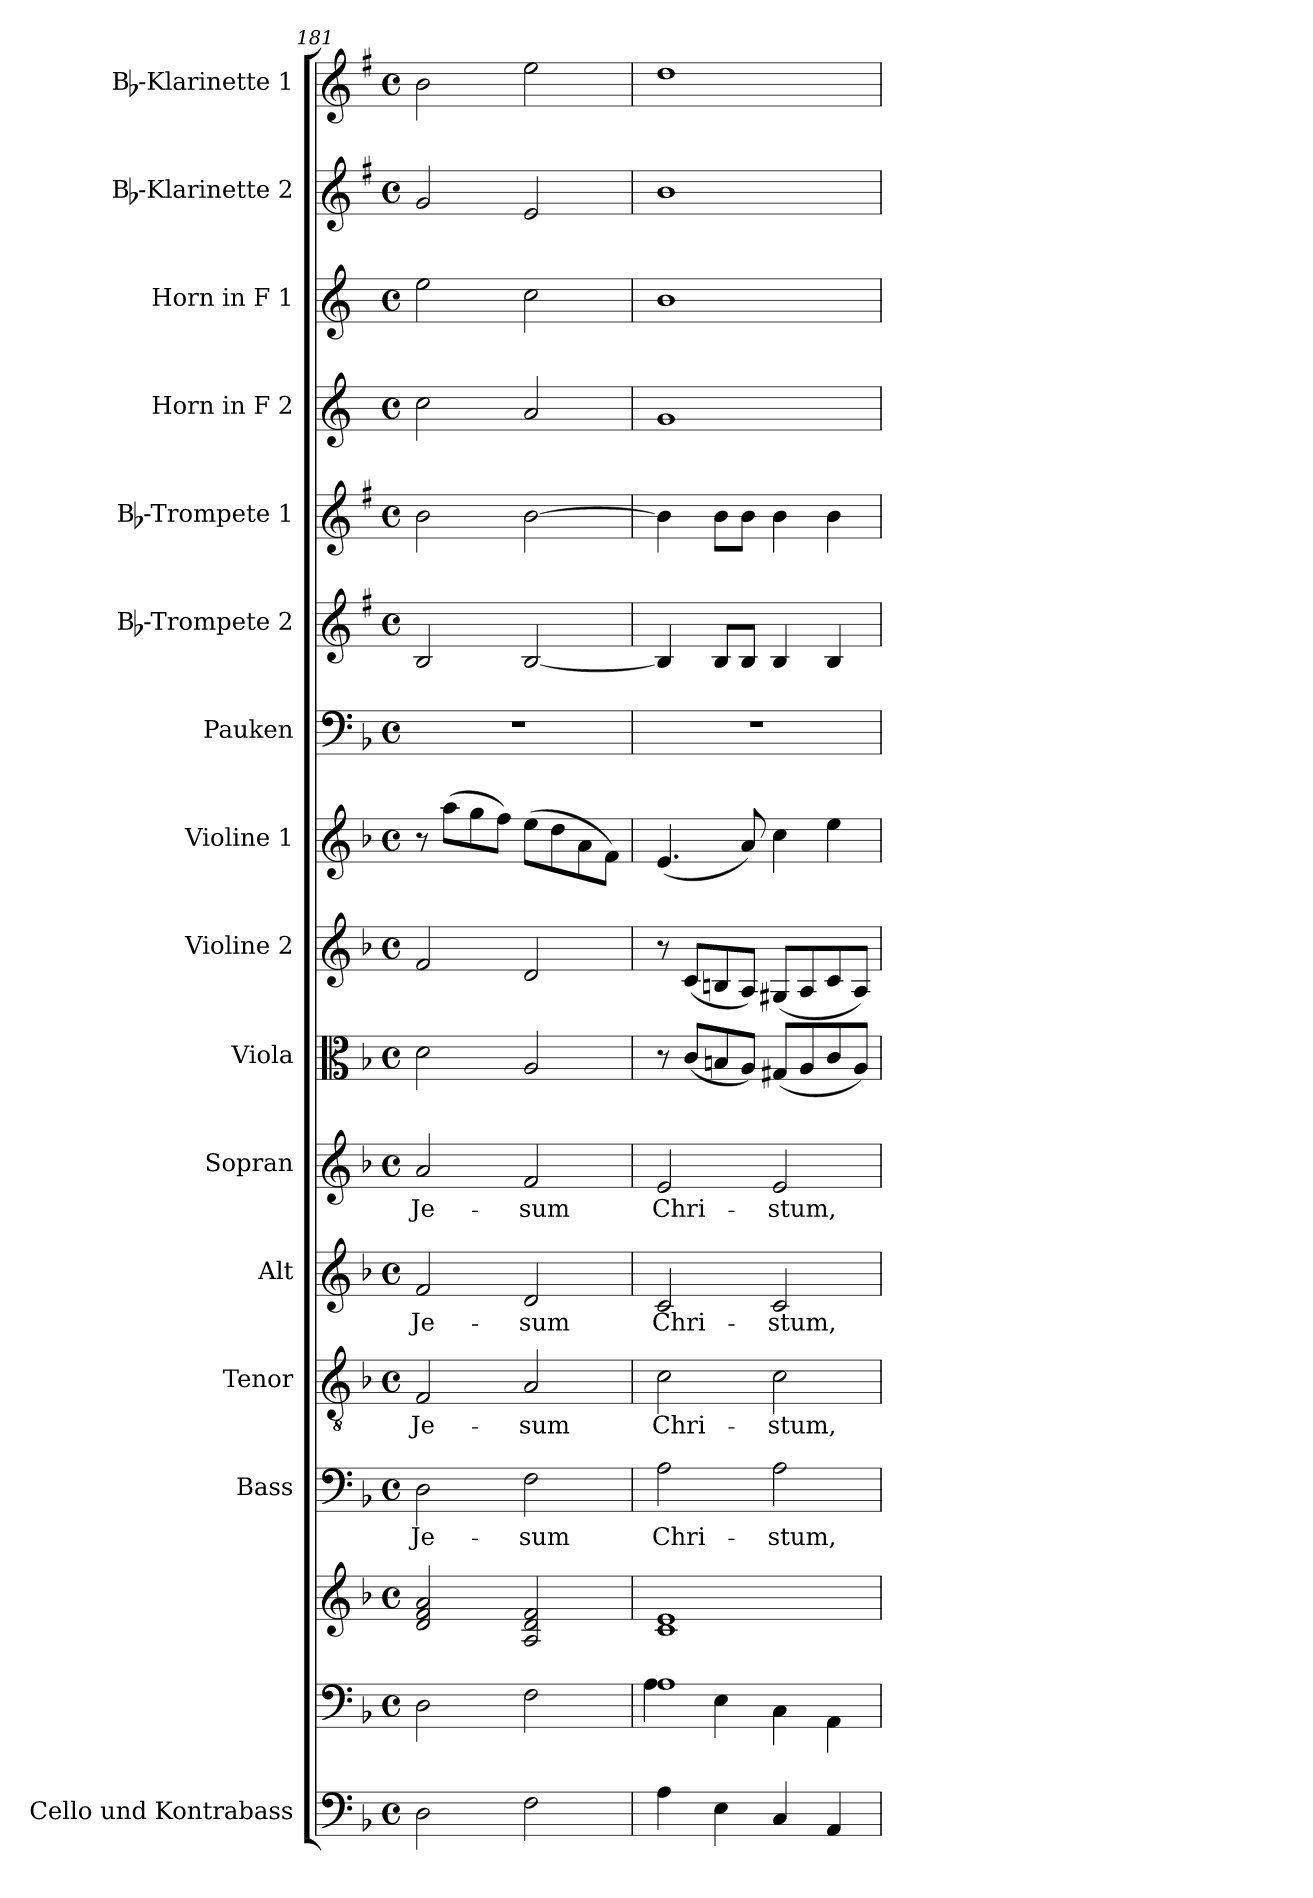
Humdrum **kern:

**kern	**kern	**kern	**kern	**text	**kern	**text	**kern	**text	**kern	**text	**kern	**kern	**kern	**kern	**kern	**kern	**kern	**kern	**kern	**kern
*part16	*part15	*part15	*part14	*part14	*part13	*part13	*part12	*part12	*part11	*part11	*part10	*part9	*part8	*part7	*part6	*part5	*part4	*part3	*part2	*part1
*staff17	*staff16	*staff15	*staff14	*staff14	*staff13	*staff13	*staff12	*staff12	*staff11	*staff11	*staff10	*staff9	*staff8	*staff7	*staff6	*staff5	*staff4	*staff3	*staff2	*staff1
*I"Cello und Kontrabass	*	*	*I"Bass	*	*I"Tenor	*	*I"Alt	*	*I"Sopran	*	*I"Viola	*I"Violine 2	*I"Violine 1	*I"Pauken	*I"Bb-Trompete 2	*I"Bb-Trompete 1	*I"Horn in F 2	*I"Horn in F 1	*I"Bb-Klarinette 2	*I"Bb-Klarinette 1
*I'Kb.	*	*	*I'B.	*	*I'T.	*	*I'A.	*	*I'S.	*	*I'Vla.	*I'Vl. 2	*I'Vl. 1	*I'Pk.	*I'Bb Trp. 2	*I'Bb Trp. 1	*	*	*I'Bb Kl. 2	*I'Bb Kl. 1
*clefF4	*clefF4	*clefG2	*clefF4	*	*clefGv2	*	*clefG2	*	*clefG2	*	*clefC3	*clefG2	*clefG2	*clefF4	*clefG2	*clefG2	*clefG2	*clefG2	*clefG2	*clefG2
*ITrd7c12	*	*	*	*	*	*	*	*	*	*	*	*	*	*	*ITrd1c2	*ITrd1c2	*ITrd4c7	*ITrd4c7	*ITrd1c2	*ITrd1c2
*k[b-]	*k[b-]	*k[b-]	*k[b-]	*	*k[b-]	*	*k[b-]	*	*k[b-]	*	*k[b-]	*k[b-]	*k[b-]	*k[b-]	*k[b-]	*k[b-]	*k[b-]	*k[b-]	*k[b-]	*k[b-]
*F:	*F:	*F:	*F:	*	*F:	*	*F:	*	*F:	*	*F:	*F:	*F:	*F:	*F:	*F:	*F:	*F:	*F:	*F:
*M4/4	*M4/4	*M4/4	*M4/4	*	*M4/4	*	*M4/4	*	*M4/4	*	*M4/4	*M4/4	*M4/4	*M4/4	*M4/4	*M4/4	*M4/4	*M4/4	*M4/4	*M4/4
*met(c)	*met(c)	*met(c)	*met(c)	*	*met(c)	*	*met(c)	*	*met(c)	*	*met(c)	*met(c)	*met(c)	*met(c)	*met(c)	*met(c)	*met(c)	*met(c)	*met(c)	*met(c)
=181	=181	=181	=181	=181	=181	=181	=181	=181	=181	=181	=181	=181	=181	=181	=181	=181	=181	=181	=181	=181
!	!	!	!	!LO:LY:b	!	!LO:LY:b	!	!LO:LY:b	!	!LO:LY:b	!	!	!	!	!	!	!	!	!	!
2DD\	2D\	2d/ 2f/ 2a/	2D\	Je-	2F/	Je-	2f/	Je-	2a/	Je-	2d\	2f/	8r	1r	2A/	2a\	2f\	2a\	2f/	2a\
.	.	.	.	.	.	.	.	.	.	.	.	.	(>8aa\L	.	.	.	.	.	.	.
.	.	.	.	.	.	.	.	.	.	.	.	.	8gg\	.	.	.	.	.	.	.
.	.	.	.	.	.	.	.	.	.	.	.	.	8ff\J)	.	.	.	.	.	.	.
!	!	!	!	!LO:LY:b	!	!LO:LY:b	!	!LO:LY:b	!	!LO:LY:b	!	!	!	!	!	!	!	!	!	!
2FF\	2F\	2A/ 2d/ 2f/	2F\	-sum	2A/	-sum	2d/	-sum	2f/	-sum	2A/	2d/	(>8ee\L	.	[2A/	[2a\	2d/	2f\	2d/	2dd\
.	.	.	.	.	.	.	.	.	.	.	.	.	8dd\	.	.	.	.	.	.	.
.	.	.	.	.	.	.	.	.	.	.	.	.	8a\	.	.	.	.	.	.	.
.	.	.	.	.	.	.	.	.	.	.	.	.	8f\J)	.	.	.	.	.	.	.
!!LO:PB:g=z
=182	=182	=182	=182	=182	=182	=182	=182	=182	=182	=182	=182	=182	=182	=182	=182	=182	=182	=182	=182	=182
*	*^	*	*	*	*	*	*	*	*	*	*	*	*	*	*	*	*	*	*	*
!	!	!	!	!	!LO:LY:b	!	!LO:LY:b	!	!LO:LY:b	!	!LO:LY:b	!	!	!	!	!	!	!	!	!	!
4AA\	1A	4A\	1c 1e	2A\	Chri-	2c\	Chri-	2c/	Chri-	2e/	Chri-	8r	8r	(<4.e/	1r	4A/]	4a\]	1c	1e	1a	1cc
.	.	.	.	.	.	.	.	.	.	.	.	(<8c/L	(<8c/L	.	.	.	.	.	.	.	.
4EE\	.	4E\	.	.	.	.	.	.	.	.	.	8Bn/	8Bn/	.	.	8A/L	8a\L	.	.	.	.
.	.	.	.	.	.	.	.	.	.	.	.	8A/J)	8A/J)	8a/)	.	8A/J	8a\J	.	.	.	.
!	!	!	!	!	!LO:LY:b	!	!LO:LY:b	!	!LO:LY:b	!	!LO:LY:b	!	!	!	!	!	!	!	!	!	!
4CC/	.	4C\	.	2A\	-stum,	2c\	-stum,	2c/	-stum,	2e/	-stum,	(<8G#X/L	(<8G#X/L	4cc\	.	4A/	4a\	.	.	.	.
.	.	.	.	.	.	.	.	.	.	.	.	8A/	8A/	.	.	.	.	.	.	.	.
4AAA/	.	4AA\	.	.	.	.	.	.	.	.	.	8c/	8c/	4ee\	.	4A/	4a\	.	.	.	.
.	.	.	.	.	.	.	.	.	.	.	.	8A/J)	8A/J)	.	.	.	.	.	.	.	.
*	*v	*v	*	*	*	*	*	*	*	*	*	*	*	*	*	*	*	*	*	*	*
=	=	=	=	=	=	=	=	=	=	=	=	=	=	=	=	=	=	=	=	=
*-	*-	*-	*-	*-	*-	*-	*-	*-	*-	*-	*-	*-	*-	*-	*-	*-	*-	*-	*-	*-
